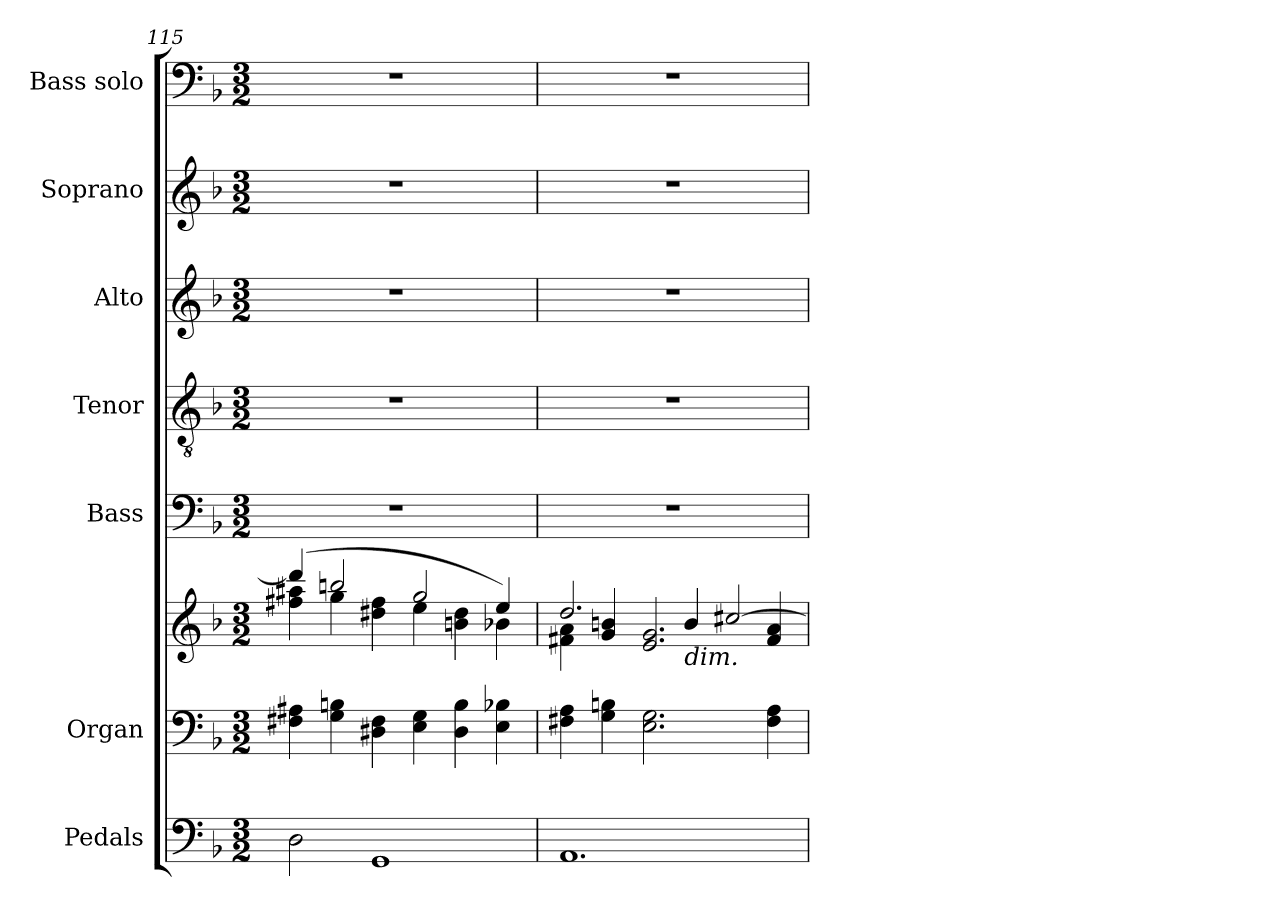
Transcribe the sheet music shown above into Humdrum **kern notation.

**kern	**kern	**kern	**kern	**kern	**kern	**kern	**kern
*part7	*part6	*part6	*part5	*part4	*part3	*part2	*part1
*staff8	*staff7	*staff6	*staff5	*staff4	*staff3	*staff2	*staff1
*I"Pedals	*I"Organ	*	*I"Bass	*I"Tenor	*I"Alto	*I"Soprano	*I"Bass solo
*I'Ped.	*I'Org.	*	*I'B.	*I'T.	*I'A.	*I'S.	*
!!LO:LB:g=z
*clefF4	*clefF4	*clefG2	*clefF4	*clefGv2	*clefG2	*clefG2	*clefF4
*	*	*	*	*ITrd7c12	*	*	*
*k[b-]	*k[b-]	*k[b-]	*k[b-]	*k[b-]	*k[b-]	*k[b-]	*k[b-]
*d:	*d:	*d:	*d:	*d:	*d:	*d:	*d:
*M3/2	*M3/2	*M3/2	*M3/2	*M3/2	*M3/2	*M3/2	*M3/2
=115	=115	=115	=115	=115	=115	=115	=115
*	*	*^	*	*	*	*	*
!	!	!	!	!LO:N:vis=1	!LO:N:vis=1	!LO:N:vis=1	!LO:N:vis=1	!LO:N:vis=1
2Di\	4F#Xi\ 4A#Xi	(4dddi/]	4ff#Xi\ 4aa#Xi	1.r	1.r	1.r	1.r	1.r
.	4Gi\ 4Bni	2bbni/	4ggi\	.	.	.	.	.
1GGi	4D#Xi\ 4F#i	.	4dd#Xi\ 4ff#i	.	.	.	.	.
.	4Ei\ 4Gi	2ggi/	4eei\	.	.	.	.	.
.	4D#i\ 4Bi	.	4bni\ 4dd#i	.	.	.	.	.
.	4Ei\ 4B-Xi	4eei/)	4b-Xi\	.	.	.	.	.
=116	=116	=116	=116	=116	=116	=116	=116	=116
!	!	!	!	!LO:N:vis=1	!LO:N:vis=1	!LO:N:vis=1	!LO:N:vis=1	!LO:N:vis=1
1.AAi	4F#Xi\ 4Ai	2.ddi/	4f#Xi\ 4ai	1.r	1.r	1.r	1.r	1.r
.	4Gi\ 4Bni	.	4gi/ 4bni	.	.	.	.	.
.	2.Ei\ 2.Gi	.	2.ei/ 2.gi	.	.	.	.	.
!	!	!LO:TX:b:i:t=dim.	!	!	!	!	!	!
.	.	4bi/	.	.	.	.	.	.
.	.	[2cc#Xi/	.	.	.	.	.	.
.	4F#i\ 4Ai	.	4f#i/ 4ai	.	.	.	.	.
*	*	*v	*v	*	*	*	*	*
=	=	=	=	=	=	=	=
*-	*-	*-	*-	*-	*-	*-	*-
